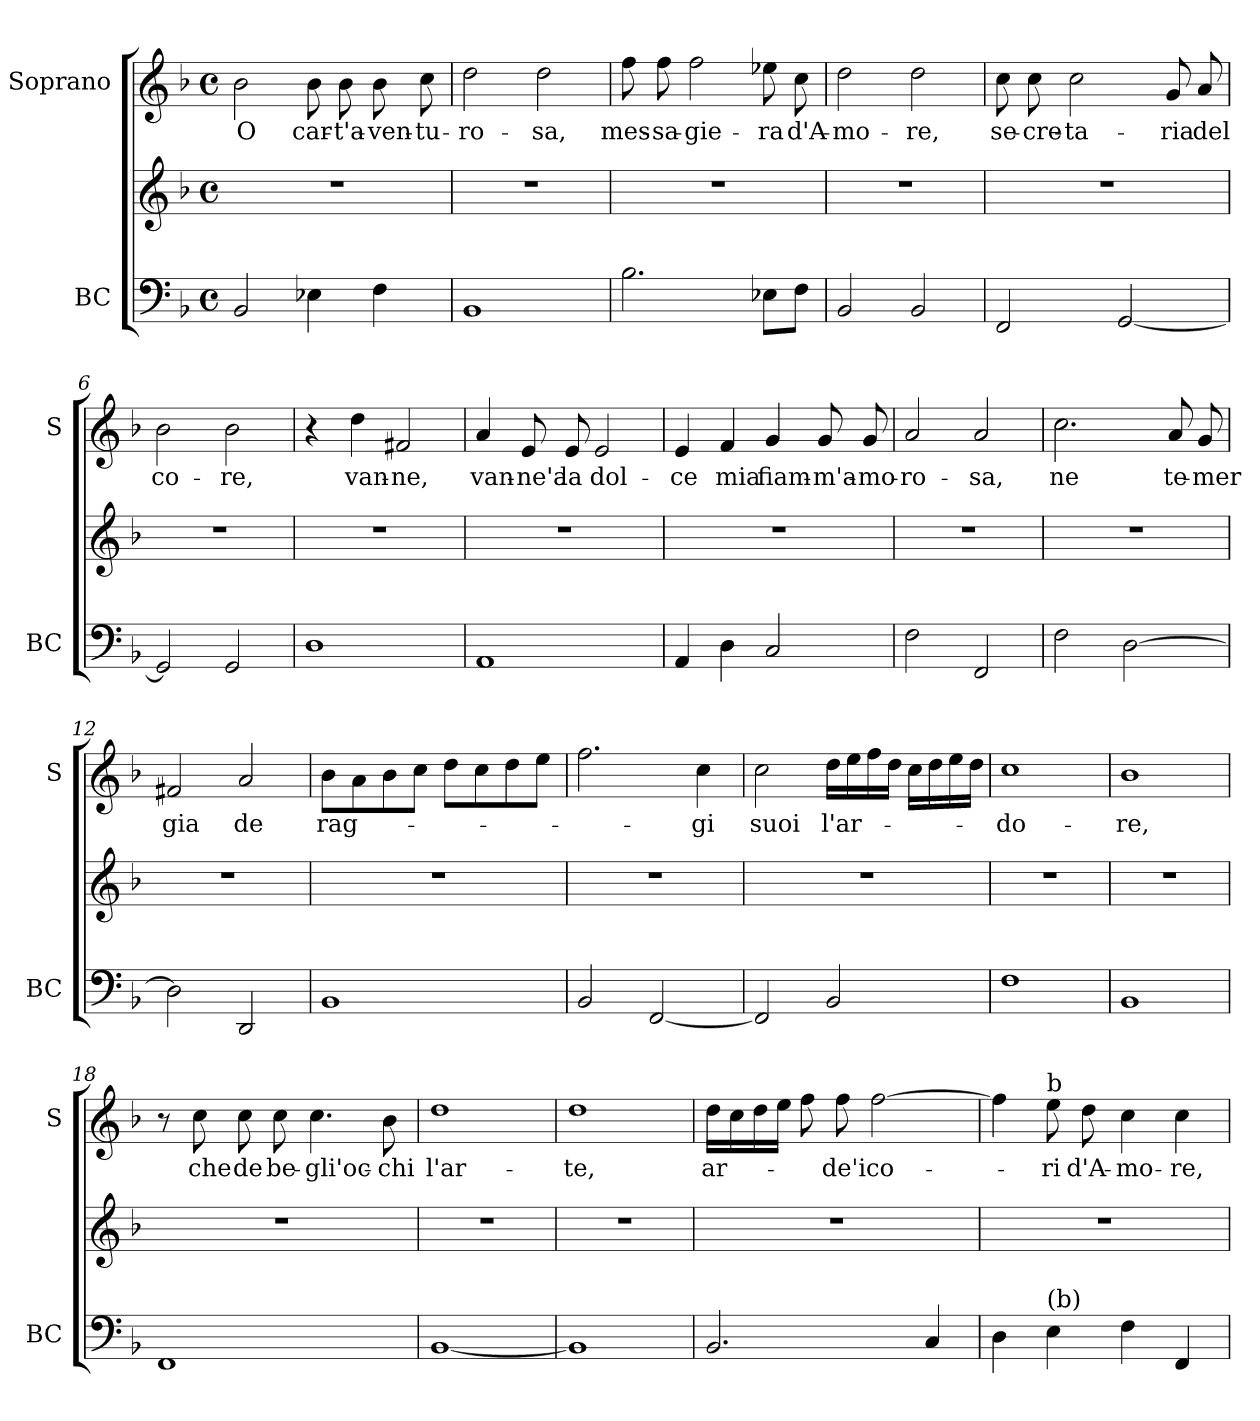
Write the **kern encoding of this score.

**kern	**kern	**kern	**text
*part2	*part2	*part1	*part1
*staff3	*staff2	*staff1	*staff1
*I"BC	*	*I"Soprano	*
*I'BC	*	*I'S	*
*clefF4	*clefG2	*clefG2	*
*k[b-]	*k[b-]	*k[b-]	*
*F:	*F:	*F:	*
*M4/4	*M4/4	*M4/4	*
*met(c)	*met(c)	*met(c)	*
=1	=1	=1	=1
!	!	!	!LO:LY:b
2BB-/	1r	2b-\	O
!	!	!	!LO:LY:b
4E-X\	.	8b-\	car-
!	!	!	!LO:LY:b
.	.	8b-\	-t'a-
!	!	!	!LO:LY:b
4F\	.	8b-\	-ven-
!	!	!	!LO:LY:b
.	.	8cc\	-tu-
=2	=2	=2	=2
!	!	!	!LO:LY:b
1BB-	1r	2dd\	-ro-
!	!	!	!LO:LY:b
.	.	2dd\	-sa,
=3	=3	=3	=3
!	!	!	!LO:LY:b
2.B-\	1r	8ff\	mes-
!	!	!	!LO:LY:b
.	.	8ff\	-sa-
!	!	!	!LO:LY:b
.	.	2ff\	-gie-
!	!	!	!LO:LY:b
8E-X\L	.	8ee-X\	-ra
!	!	!	!LO:LY:b
8F\J	.	8cc\	d'A-
=4	=4	=4	=4
!	!	!	!LO:LY:b
2BB-/	1r	2dd\	-mo-
!	!	!	!LO:LY:b
2BB-/	.	2dd\	-re,
!!LO:LB:g=z
=5	=5	=5	=5
!	!	!	!LO:LY:b
2FF/	1r	8cc\	se-
!	!	!	!LO:LY:b
.	.	8cc\	-cre-
!	!	!	!LO:LY:b
.	.	2cc\	-ta-
[2GG/	.	.	.
!	!	!	!LO:LY:b
.	.	8g/	-ria
!	!	!	!LO:LY:b
.	.	8a/	del
=6	=6	=6	=6
!	!	!	!LO:LY:b
2GG/]	1r	2b-\	co-
!	!	!	!LO:LY:b
2GG/	.	2b-\	-re,
=7	=7	=7	=7
1D	1r	4r	.
!	!	!	!LO:LY:b
.	.	4dd\	van-
!	!	!	!LO:LY:b
.	.	2f#X/	-ne,
=8	=8	=8	=8
!	!	!	!LO:LY:b
1AA	1r	4a/	van-
!	!	!	!LO:LY:b
.	.	8e/	-ne'a
!	!	!	!LO:LY:b
.	.	8e/	la
!	!	!	!LO:LY:b
.	.	2e/	dol-
=9	=9	=9	=9
!	!	!	!LO:LY:b
4AA/	1r	4e/	-ce
!	!	!	!LO:LY:b
4D\	.	4f/	mia
!	!	!	!LO:LY:b
2C/	.	4g/	fiam-
!	!	!	!LO:LY:b
.	.	8g/	-m'a-
!	!	!	!LO:LY:b
.	.	8g/	-mo-
!!LO:LB:g=z
=10	=10	=10	=10
!	!	!	!LO:LY:b
2F\	1r	2a/	-ro-
!	!	!	!LO:LY:b
2FF/	.	2a/	-sa,
=11	=11	=11	=11
!	!	!	!LO:LY:b
2F\	1r	2.cc\	ne
[2D\	.	.	.
!	!	!	!LO:LY:b
.	.	8a/	te-
!	!	!	!LO:LY:b
.	.	8g/	-mer
=12	=12	=12	=12
!	!	!	!LO:LY:b
2D\]	1r	2f#X/	gia
!	!	!	!LO:LY:b
2DD/	.	2a/	de
=13	=13	=13	=13
!	!	!	!LO:LY:b
1BB-	1r	8b-\L	rag-
.	.	8a\	.
.	.	8b-\	.
.	.	8cc\J	.
.	.	8dd\L	.
.	.	8cc\	.
.	.	8dd\	.
.	.	8ee\J	.
=14	=14	=14	=14
2BB-/	1r	2.ff\	.
[2FF/	.	.	.
!	!	!	!LO:LY:b
.	.	4cc\	-gi
!!LO:PB:g=z
=15	=15	=15	=15
!	!	!	!LO:LY:b
2FF/]	1r	2cc\	suoi
!	!	!	!LO:LY:b
2BB-/	.	16dd\LL	l'ar-
.	.	16ee\	.
.	.	16ff\	.
.	.	16dd\JJ	.
.	.	16cc\LL	.
.	.	16dd\	.
.	.	16ee\	.
.	.	16dd\JJ	.
=16	=16	=16	=16
!	!	!	!LO:LY:b
1F	1r	1cc	-do-
=17	=17	=17	=17
!	!	!	!LO:LY:b
1BB-	1r	1b-	-re,
=18	=18	=18	=18
1FF	1r	8r	.
!	!	!	!LO:LY:b
.	.	8cc\	che
!	!	!	!LO:LY:b
.	.	8cc\	de
!	!	!	!LO:LY:b
.	.	8cc\	be-
!	!	!	!LO:LY:b
.	.	4.cc\	-gli'oc-
!	!	!	!LO:LY:b
.	.	8b-\	-chi
=19	=19	=19	=19
!	!	!	!LO:LY:b
[1BB-	1r	1dd	l'ar-
!!LO:LB:g=z
=20	=20	=20	=20
!	!	!	!LO:LY:b
1BB-]	1r	1dd	-te,
=21	=21	=21	=21
!	!	!	!LO:LY:b
2.BB-/	1r	16dd\LL	ar-
.	.	16cc\	.
.	.	16dd\	.
.	.	16ee\JJ	.
.	.	8ff\	.
!	!	!	!LO:LY:b
.	.	8ff\	-de'i
!	!	!	!LO:LY:b
.	.	[2ff\	co-
4C/	.	.	.
=22	=22	=22	=22
4D\	1r	4ff\]	.
!	!	!LO:TX:a:t=b	!
!LO:TX:a:t=(b)	!	!	!
!	!	!	!LO:LY:b
4E\	.	8ee\	-ri
!	!	!	!LO:LY:b
.	.	8dd\	d'A-
!	!	!	!LO:LY:b
4F\	.	4cc\	-mo-
!	!	!	!LO:LY:b
4FF/	.	4cc\	-re,
=	=	=	=
*-	*-	*-	*-
